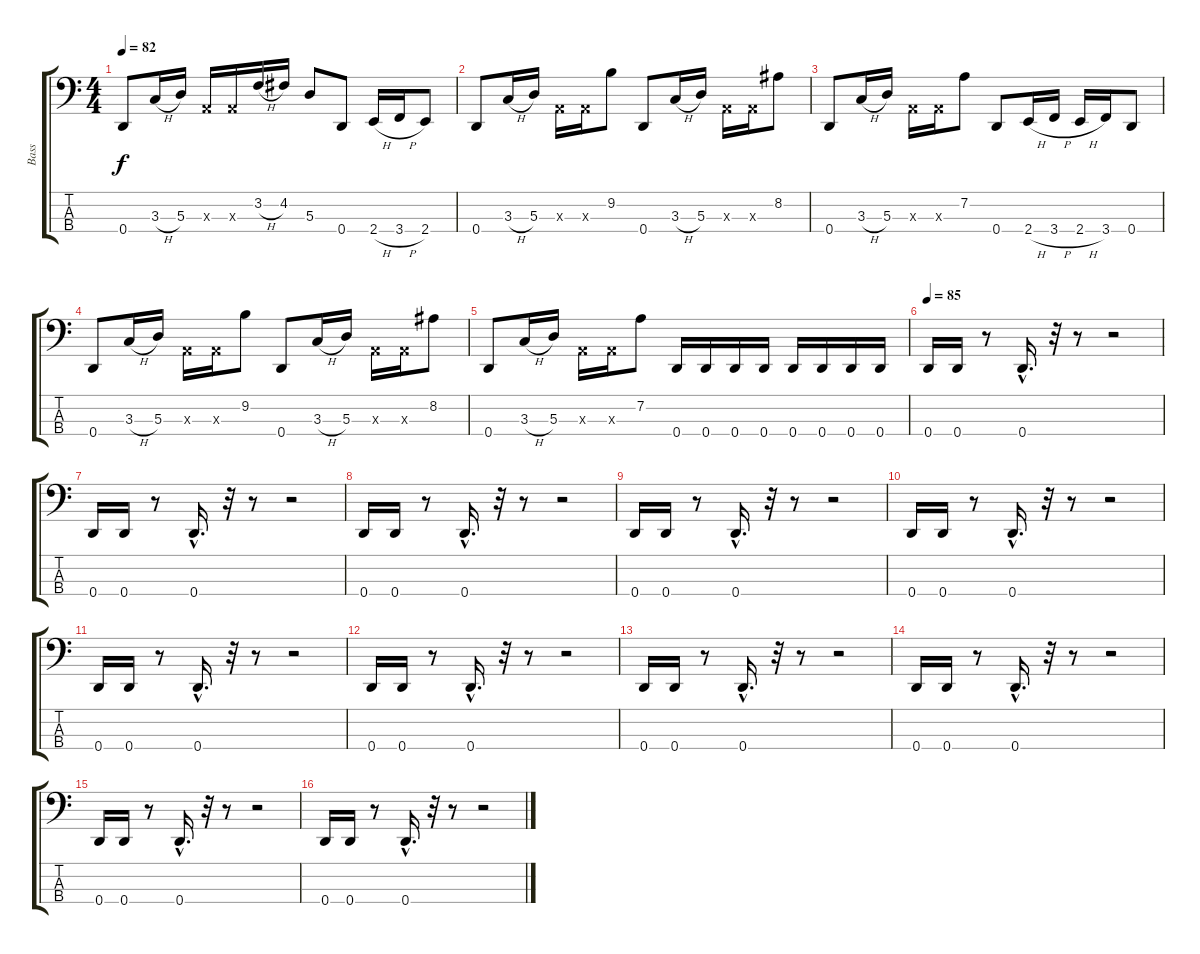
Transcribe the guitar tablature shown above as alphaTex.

\track ("Bass" "Bass") {instrument electricbasspick}
\staff {score tabs}
\tuning (G2 D2 A1 D1) {hide}
\ts (4 4)
\tempo 82
\clef f4
\ks c
0.4.8{dy f} 3.3{h}.16 5.3.16 0.3{x}.16 0.3{x}.16 3.2{h}.16 4.2.16 5.3.8 0.4.8 2.4{h}.16 3.4{h}.16 2.4.8 |
0.4.8 3.3{h}.16 5.3.16 0.3{x}.16 0.3{x}.16 9.2.8 0.4.8 3.3{h}.16 5.3.16 0.3{x}.16 0.3{x}.16 8.2.8 |
0.4.8 3.3{h}.16 5.3.16 0.3{x}.16 0.3{x}.16 7.2.8 0.4.8 2.4{h}.16 3.4{h}.16 2.4{h}.16 3.4.16 0.4.8 |
0.4.8 3.3{h}.16 5.3.16 0.3{x}.16 0.3{x}.16 9.2.8 0.4.8 3.3{h}.16 5.3.16 0.3{x}.16 0.3{x}.16 8.2.8 |
0.4.8 3.3{h}.16 5.3.16 0.3{x}.16 0.3{x}.16 7.2.8 0.4.16 0.4.16 0.4.16 0.4.16 0.4.16 0.4.16 0.4.16 0.4.16 |
\tempo 85
0.4.16 0.4.16 r.8 0.4{hac}.16{d} r.32 r.8 r.2 |
0.4.16 0.4.16 r.8 0.4{hac}.16{d} r.32 r.8 r.2 |
0.4.16 0.4.16 r.8 0.4{hac}.16{d} r.32 r.8 r.2 |
0.4.16 0.4.16 r.8 0.4{hac}.16{d} r.32 r.8 r.2 |
0.4.16 0.4.16 r.8 0.4{hac}.16{d} r.32 r.8 r.2 |
0.4.16 0.4.16 r.8 0.4{hac}.16{d} r.32 r.8 r.2 |
0.4.16 0.4.16 r.8 0.4{hac}.16{d} r.32 r.8 r.2 |
0.4.16 0.4.16 r.8 0.4{hac}.16{d} r.32 r.8 r.2 |
0.4.16 0.4.16 r.8 0.4{hac}.16{d} r.32 r.8 r.2 |
0.4.16 0.4.16 r.8 0.4{hac}.16{d} r.32 r.8 r.2 |
0.4.16 0.4.16 r.8 0.4{hac}.16{d} r.32 r.8 r.2
